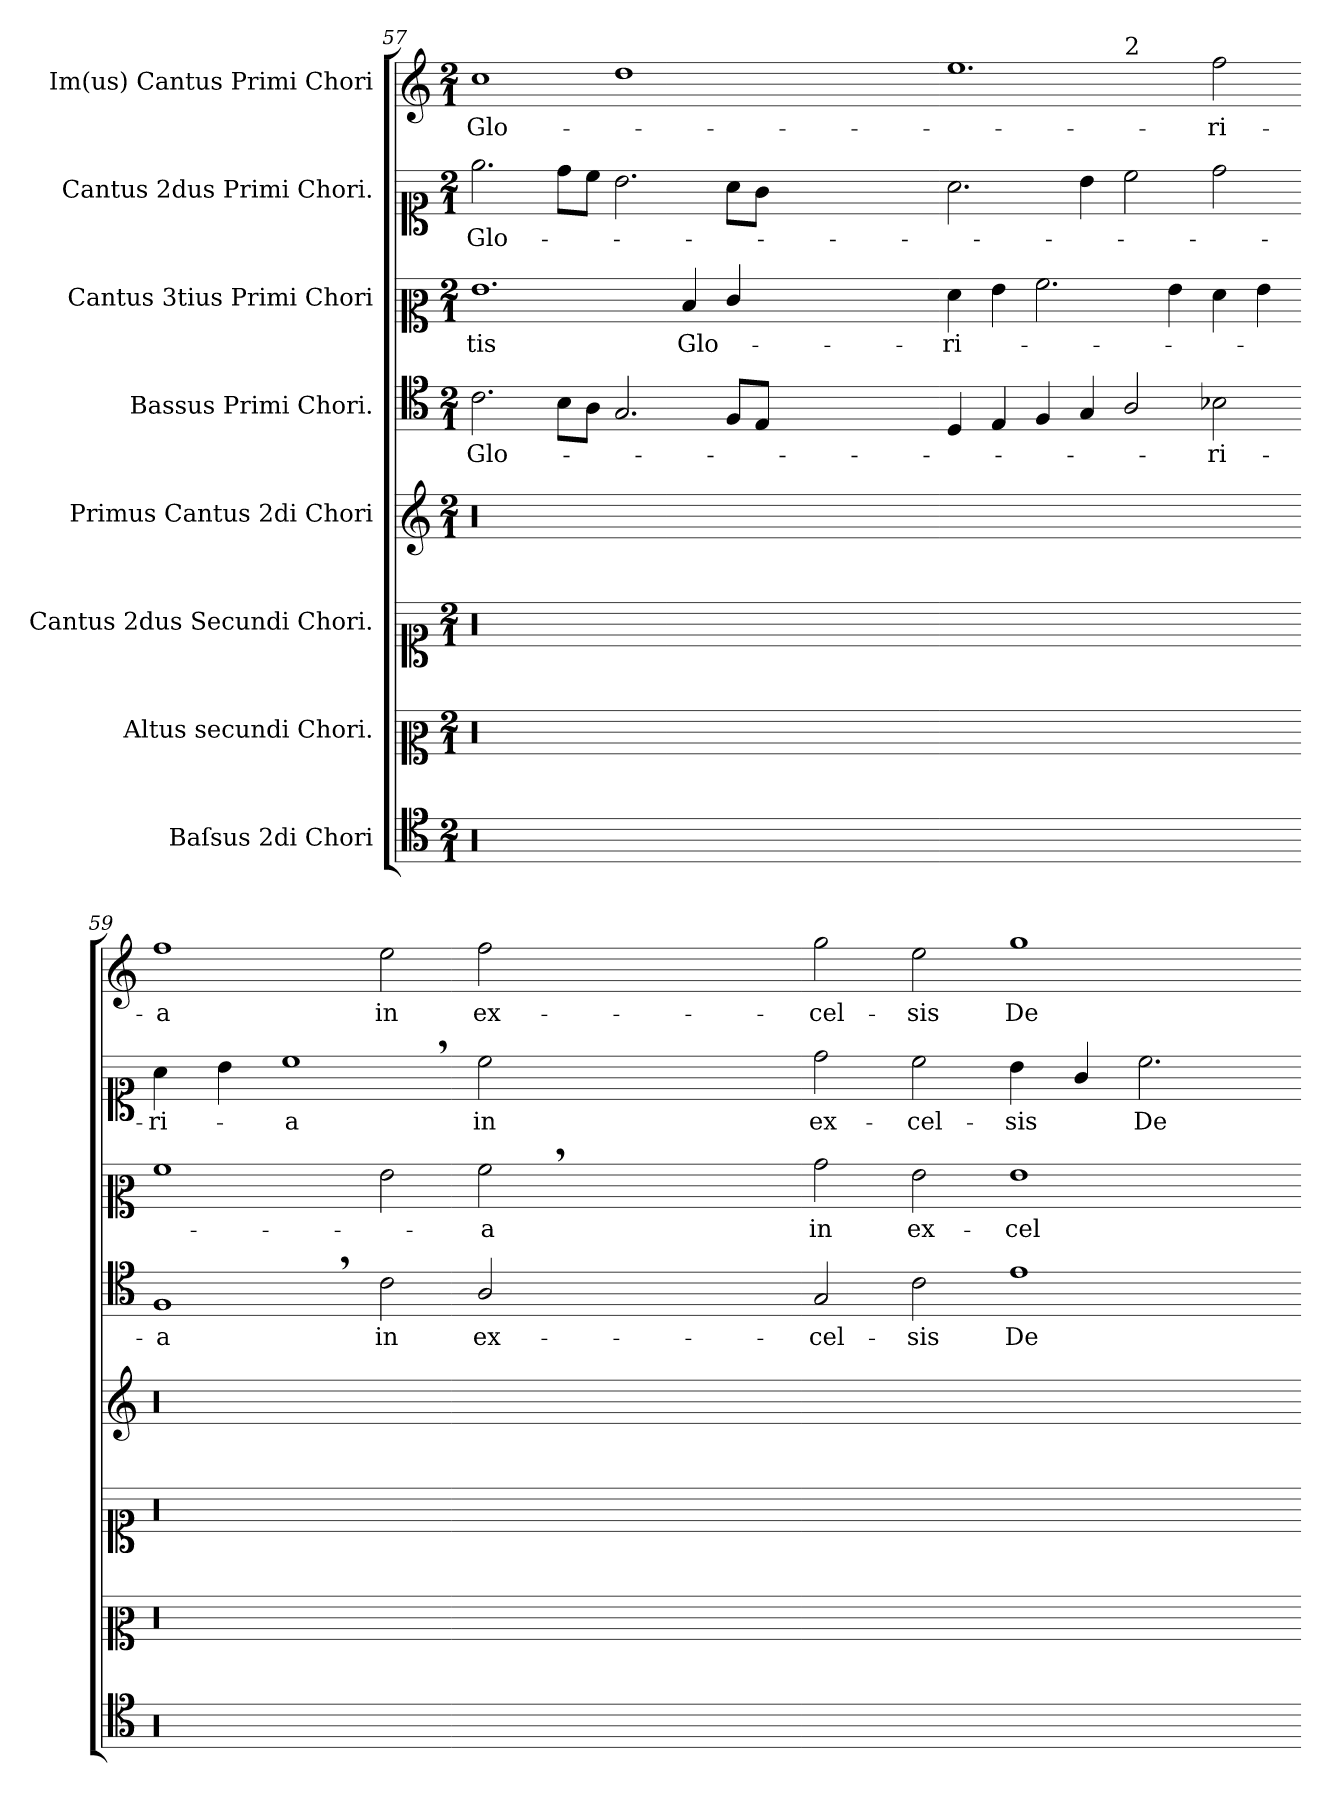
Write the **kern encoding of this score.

**kern	**kern	**kern	**kern	**kern	**text	**kern	**text	**kern	**text	**kern	**text
*part8	*part7	*part6	*part5	*part4	*part4	*part3	*part3	*part2	*part2	*part1	*part1
*staff8	*staff7	*staff6	*staff5	*staff4	*staff4	*staff3	*staff3	*staff2	*staff2	*staff1	*staff1
*I"Baſsus 2di Chori	*I"Altus secundi Chori.	*I"Cantus 2dus Secundi Chori.	*I"Primus Cantus 2di Chori	*I"Bassus Primi Chori.	*	*I"Cantus 3tius Primi Chori	*	*I"Cantus 2dus Primi Chori.	*	*I"Im(us) Cantus Primi Chori	*
*clefC4	*clefC2	*clefC1	*clefG2	*clefC4	*	*clefC2	*	*clefC1	*	*clefG2	*
*k[]	*k[]	*k[]	*k[]	*k[]	*	*k[]	*	*k[]	*	*k[]	*
*M2/1	*M2/1	*M2/1	*M2/1	*M2/1	*	*M2/1	*	*M2/1	*	*M2/1	*
=57	=57	=57	=57	=57	=57	=57	=57	=57	=57	=57	=57
00r	00r	00r	00r	2.c\	Glo-	1.g	-tis	2.ee\	Glo-	1cc	Glo-
.	.	.	.	8B\L	.	.	.	8dd\L	.	.	.
.	.	.	.	8A\J	.	.	.	8cc\J	.	.	.
.	.	.	.	2.G/	.	.	.	2.b\	.	1dd	.
.	.	.	.	.	.	4d/	Glo-	.	.	.	.
.	.	.	.	8F/L	.	4e/	.	8a\L	.	.	.
.	.	.	.	8E/J	.	.	.	8g\J	.	.	.
.	.	.	.	0ryy	.	0ryy	.	0ryy	.	0ryy	.
=58-	=58-	=58-	=58-	=58-	=58-	=58-	=58-	=58-	=58-	=58-	=58-
*	*	*	*	*	*	*	*	*	*	*^	*
0ryy	0ryy	0ryy	0ryy	4D/	.	4f\	-ri-	2.a\	.	1.ee	1ryy	.
.	.	.	.	4E/	.	4g\	.	.	.	.	.	.
.	.	.	.	4F/	.	2.a\	.	.	.	.	.	.
.	.	.	.	4G/	.	.	.	4b\	.	.	.	.
!	!	!	!	!	!	!	!	!	!	!	!LO:TX:a:t=2	!
.	.	.	.	2A/	.	.	.	2cc\	.	.	1ryy	.
.	.	.	.	.	.	4g\	.	.	.	.	.	.
.	.	.	.	2B-X\	-ri-	4f\	.	2dd\	.	2ff	.	-ri-
.	.	.	.	.	.	4g\	.	.	.	.	.	.
*	*	*	*	*	*	*	*	*	*	*v	*v	*
=59-	=59-	=59-	=59-	=59-	=59-	=59-	=59-	=59-	=59-	=59-	=59-
00r	00r	00r	00r	1F,<	-a	1a	.	4a\	-ri-	1ff	-a
.	.	.	.	.	.	.	.	4b\	.	.	.
.	.	.	.	.	.	.	.	1cc,<\	-a	.	.
.	.	.	.	2c\	in	2g\	.	.	.	2ee\	in
.	.	.	.	2A/	ex-	2a,<\	-a	2cc\	in	2ff\	ex-
.	.	.	.	0ryy	.	0ryy	.	0ryy	.	0ryy	.
=60-	=60-	=60-	=60-	=60-	=60-	=60-	=60-	=60-	=60-	=60-	=60-
0ryy	0ryy	0ryy	0ryy	2G/	-cel-	2b\	in	2dd\	ex-	2gg\	-cel-
.	.	.	.	2c\	-sis	2g\	ex-	2cc\	-cel-	2ee\	-sis
.	.	.	.	1e	De-	1g	-cel-	4b\	-sis	1gg	De-
.	.	.	.	.	.	.	.	4g/	.	.	.
.	.	.	.	.	.	.	.	2.cc\	De-	.	.
4ryy	4ryy	4ryy	4ryy	4ryy	.	4ryy	.	.	.	4ryy	.
=-	=-	=-	=-	=-	=-	=-	=-	=-	=-	=-	=-
*-	*-	*-	*-	*-	*-	*-	*-	*-	*-	*-	*-
